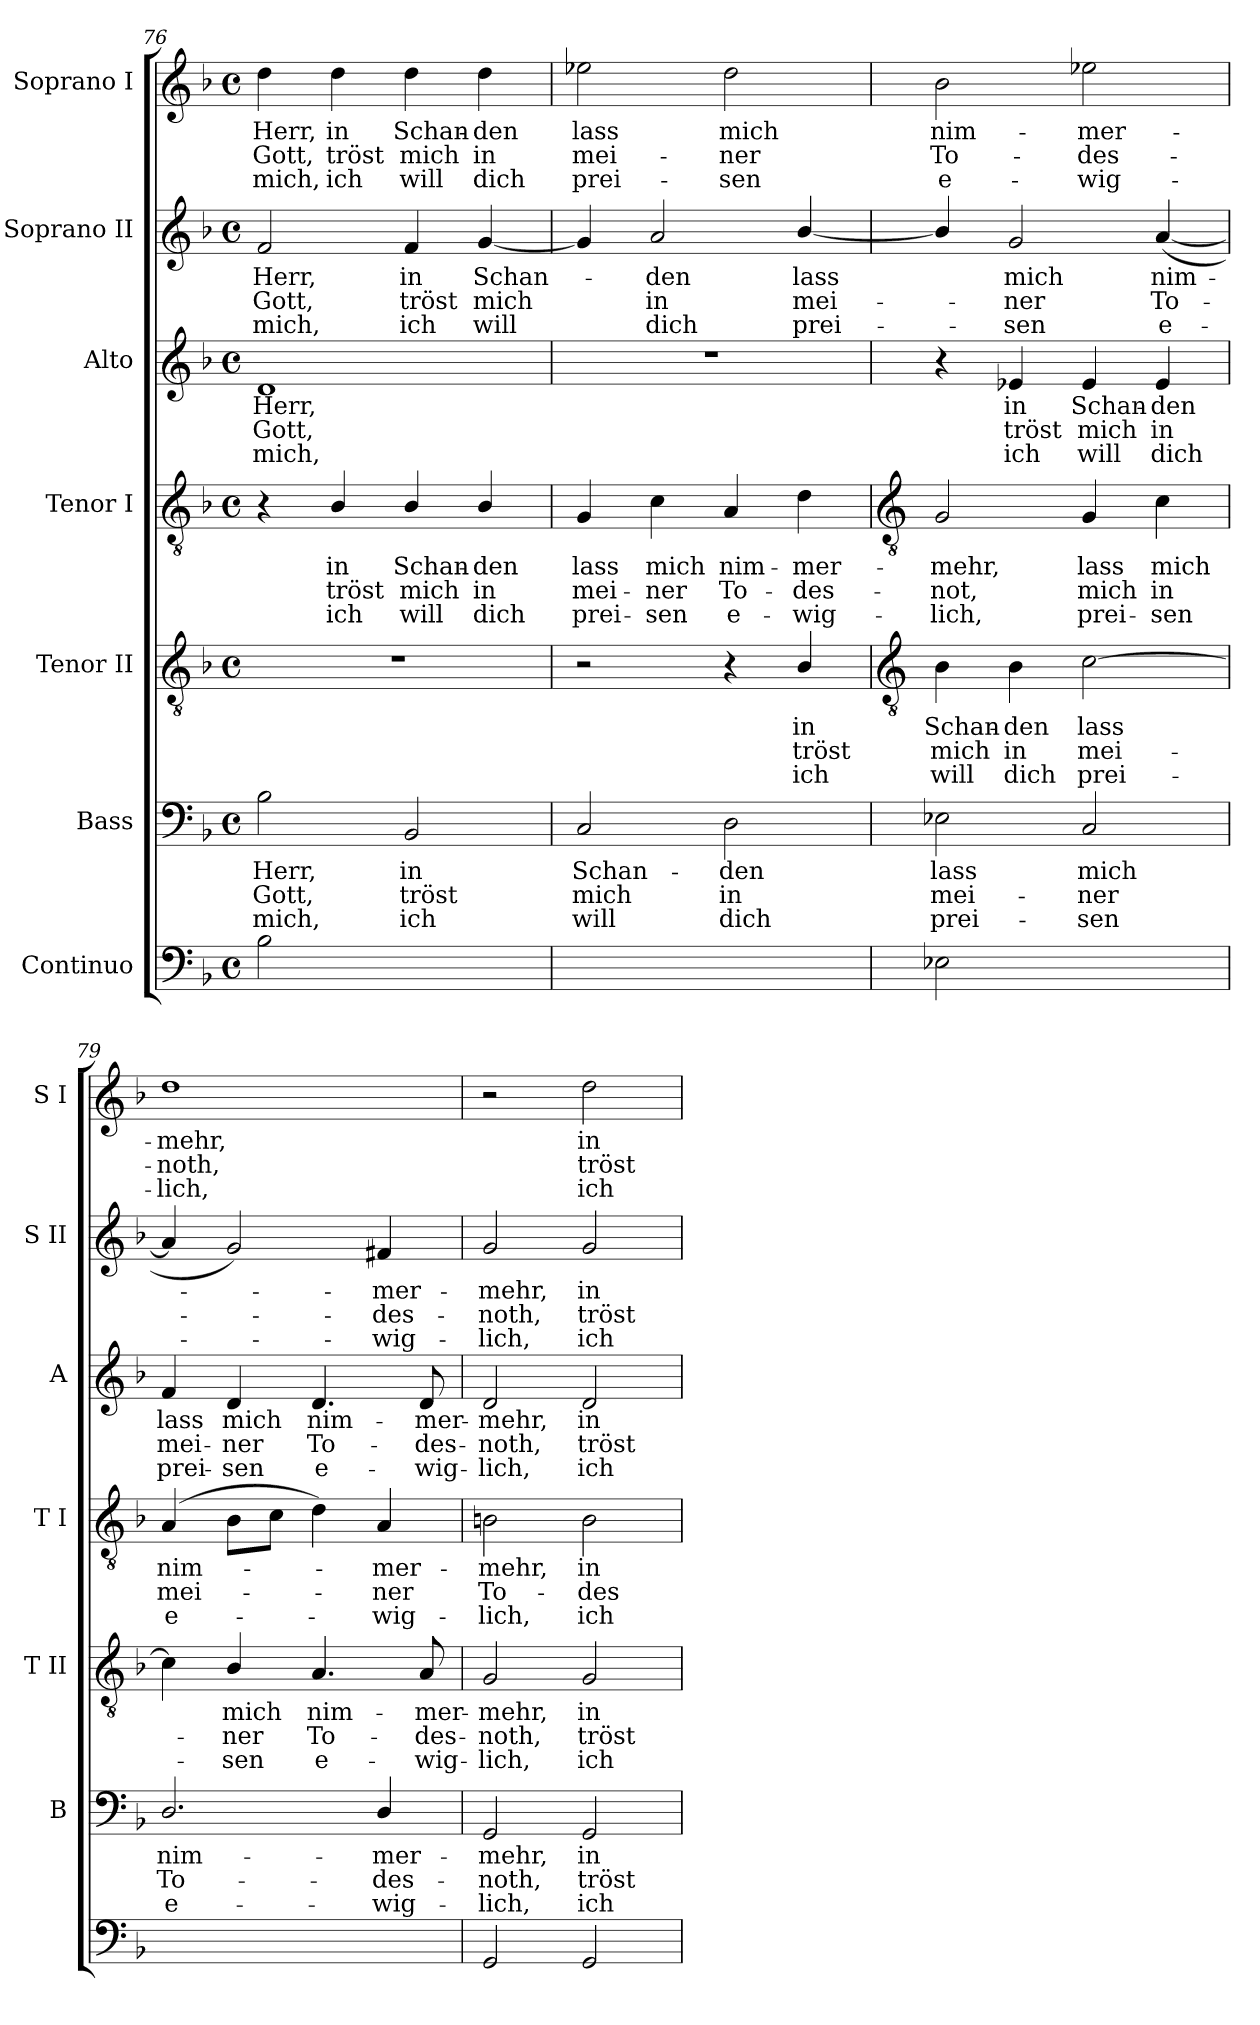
**kern	**text	**text	**kern	**text	**text	**text	**kern	**text	**text	**text	**kern	**text	**text	**text	**kern	**text	**text	**text	**kern	**text	**text	**text	**kern	**text	**text	**text
*part7	*part7	*part7	*part6	*part6	*part6	*part6	*part5	*part5	*part5	*part5	*part4	*part4	*part4	*part4	*part3	*part3	*part3	*part3	*part2	*part2	*part2	*part2	*part1	*part1	*part1	*part1
*staff7	*staff7	*staff7	*staff6	*staff6	*staff6	*staff6	*staff5	*staff5	*staff5	*staff5	*staff4	*staff4	*staff4	*staff4	*staff3	*staff3	*staff3	*staff3	*staff2	*staff2	*staff2	*staff2	*staff1	*staff1	*staff1	*staff1
*I"Continuo	*	*	*I"Bass	*	*	*	*I"Tenor II	*	*	*	*I"Tenor I	*	*	*	*I"Alto	*	*	*	*I"Soprano II	*	*	*	*I"Soprano I	*	*	*
*	*	*	*I'B	*	*	*	*I'T II	*	*	*	*I'T I	*	*	*	*I'A	*	*	*	*I'S II	*	*	*	*I'S I	*	*	*
*clefF4	*	*	*clefF4	*	*	*	*clefGv2	*	*	*	*clefGv2	*	*	*	*clefG2	*	*	*	*clefG2	*	*	*	*clefG2	*	*	*
*k[b-]	*	*	*k[b-]	*	*	*	*k[b-]	*	*	*	*k[b-]	*	*	*	*k[b-]	*	*	*	*k[b-]	*	*	*	*k[b-]	*	*	*
*F:	*	*	*F:	*	*	*	*F:	*	*	*	*F:	*	*	*	*F:	*	*	*	*F:	*	*	*	*F:	*	*	*
*M4/4	*	*	*M4/4	*	*	*	*M4/4	*	*	*	*M4/4	*	*	*	*M4/4	*	*	*	*M4/4	*	*	*	*M4/4	*	*	*
*met(c)	*	*	*met(c)	*	*	*	*met(c)	*	*	*	*met(c)	*	*	*	*met(c)	*	*	*	*met(c)	*	*	*	*met(c)	*	*	*
=76	=76	=76	=76	=76	=76	=76	=76	=76	=76	=76	=76	=76	=76	=76	=76	=76	=76	=76	=76	=76	=76	=76	=76	=76	=76	=76
!	!	!	!	!LO:LY:b	!LO:LY:b	!LO:LY:b	!	!	!	!	!	!	!	!	!	!LO:LY:b	!LO:LY:b	!LO:LY:b	!	!LO:LY:b	!LO:LY:b	!LO:LY:b	!	!LO:LY:b	!LO:LY:b	!LO:LY:b
2B-	.	.	2B-	Herr,	Gott,	mich,	1r	.	.	.	4r	.	.	.	1d	Herr,	Gott,	mich,	2f	Herr,	Gott,	mich,	4dd	Herr,	Gott,	mich,
!	!	!	!	!	!	!	!	!	!	!	!	!LO:LY:b	!LO:LY:b	!LO:LY:b	!	!	!	!	!	!	!	!	!	!LO:LY:b	!LO:LY:b	!LO:LY:b
.	.	.	.	.	.	.	.	.	.	.	4B-/	in	tröst	ich	.	.	.	.	.	.	.	.	4dd	in	tröst	ich
!	!LO:LY:b	!	!	!LO:LY:b	!LO:LY:b	!LO:LY:b	!	!	!	!	!	!LO:LY:b	!LO:LY:b	!LO:LY:b	!	!	!	!	!	!LO:LY:b	!LO:LY:b	!LO:LY:b	!	!LO:LY:b	!LO:LY:b	!LO:LY:b
[4BB-yy	5	.	2BB-	in	tröst	ich	.	.	.	.	4B-/	Schan-	-mich	will	.	.	.	.	4f	in	tröst	ich	4dd	Schan-	-mich	will
!	!LO:LY:b	!	!	!	!	!	!	!	!	!	!	!LO:LY:b	!LO:LY:b	!LO:LY:b	!	!	!	!	!	!LO:LY:b	!LO:LY:b	!LO:LY:b	!	!LO:LY:b	!LO:LY:b	!LO:LY:b
4BB-yy]	6	.	.	.	.	.	.	.	.	.	4B-/	den	in	dich	.	.	.	.	[4g	Schan-	mich	will	4dd	den	in	dich
=77	=77	=77	=77	=77	=77	=77	=77	=77	=77	=77	=77	=77	=77	=77	=77	=77	=77	=77	=77	=77	=77	=77	=77	=77	=77	=77
!	!	!LO:LY:b	!	!LO:LY:b	!LO:LY:b	!LO:LY:b	!	!	!	!	!	!LO:LY:b	!LO:LY:b	!LO:LY:b	!	!	!	!	!	!	!	!	!	!LO:LY:b	!LO:LY:b	!LO:LY:b
[4Cyy	.	5	2C	Schan-	-mich	will	2r	.	.	.	4G	lass	mei-	-prei-	1r	.	.	.	4g]	.	.	.	2ee-X	lass	mei-	-prei-
!	!	!LO:LY:b	!	!	!	!	!	!	!	!	!	!LO:LY:b	!LO:LY:b	!LO:LY:b	!	!	!	!	!	!LO:LY:b	!LO:LY:b	!LO:LY:b	!	!	!	!
4Cyy]	.	6	.	.	.	.	.	.	.	.	4c	-mich	ner	sen	.	.	.	.	2a	den	in	dich	.	.	.	.
!	!LO:LY:b	!	!	!LO:LY:b	!LO:LY:b	!LO:LY:b	!	!	!	!	!	!LO:LY:b	!LO:LY:b	!LO:LY:b	!	!	!	!	!	!	!	!	!	!LO:LY:b	!LO:LY:b	!LO:LY:b
[4Dyy	5	.	2D	den	in	dich	4r	.	.	.	4A	nim-	-To-	-e-	.	.	.	.	.	.	.	.	2dd	-mich	ner	sen
!	!LO:LY:b	!	!	!	!	!	!	!LO:LY:b	!LO:LY:b	!LO:LY:b	!	!LO:LY:b	!LO:LY:b	!LO:LY:b	!	!	!	!	!	!LO:LY:b	!LO:LY:b	!LO:LY:b	!	!	!	!
4Dyy]	6	.	.	.	.	.	4B-/	in	tröst	ich	4d	-mer-	-des-	-wig-	.	.	.	.	[4b-/	lass	mei-	prei-	.	.	.	.
!!LO:LB:g=z
=78	=78	=78	=78	=78	=78	=78	=78	=78	=78	=78	=78	=78	=78	=78	=78	=78	=78	=78	=78	=78	=78	=78	=78	=78	=78	=78
*	*	*	*	*	*	*	*clefGv2	*	*	*	*clefGv2	*	*	*	*	*	*	*	*	*	*	*	*	*	*	*
!	!	!	!	!LO:LY:b	!LO:LY:b	!LO:LY:b	!	!LO:LY:b	!LO:LY:b	!LO:LY:b	!	!LO:LY:b	!LO:LY:b	!LO:LY:b	!	!	!	!	!	!	!	!	!	!LO:LY:b	!LO:LY:b	!LO:LY:b
2E-X	.	.	2E-X	lass	mei-	-prei-	4B-	Schan-	-mich	will	2G	-mehr,	not,	lich,	4r	.	.	.	4b-/]	.	.	.	2b-	nim-	-To-	-e-
!	!	!	!	!	!	!	!	!LO:LY:b	!LO:LY:b	!LO:LY:b	!	!	!	!	!	!LO:LY:b	!LO:LY:b	!LO:LY:b	!	!LO:LY:b	!LO:LY:b	!LO:LY:b	!	!	!	!
.	.	.	.	.	.	.	4B-	den	in	dich	.	.	.	.	4e-X	in	tröst	ich	2g	mich	ner	sen	.	.	.	.
!	!	!LO:LY:b	!	!LO:LY:b	!LO:LY:b	!LO:LY:b	!	!LO:LY:b	!LO:LY:b	!LO:LY:b	!	!LO:LY:b	!LO:LY:b	!LO:LY:b	!	!LO:LY:b	!LO:LY:b	!LO:LY:b	!	!	!	!	!	!LO:LY:b	!LO:LY:b	!LO:LY:b
[4Cyy	.	5	2C	-mich	ner	sen	[2c	lass	mei-	prei-	4G	lass	mich	prei-	4e-	Schan-	-mich	will	.	.	.	.	2ee-X	-mer-	-des-	-wig-
!	!	!LO:LY:b	!	!	!	!	!	!	!	!	!	!LO:LY:b	!LO:LY:b	!LO:LY:b	!	!LO:LY:b	!LO:LY:b	!LO:LY:b	!	!LO:LY:b	!LO:LY:b	!LO:LY:b	!	!	!	!
4Cyy]	.	6	.	.	.	.	.	.	.	.	4c	-mich	in	sen	4e-	den	in	dich	(<[4a	nim-	To-	e-	.	.	.	.
=79	=79	=79	=79	=79	=79	=79	=79	=79	=79	=79	=79	=79	=79	=79	=79	=79	=79	=79	=79	=79	=79	=79	=79	=79	=79	=79
!	!LO:LY:b	!	!	!LO:LY:b	!LO:LY:b	!LO:LY:b	!	!	!	!	!	!LO:LY:b	!LO:LY:b	!LO:LY:b	!	!LO:LY:b	!LO:LY:b	!LO:LY:b	!	!	!	!	!	!LO:LY:b	!LO:LY:b	!LO:LY:b
[4Dyy	7	.	2.D/	nim-	-To-	-e-	4c]	.	.	.	(>4A	nim-	mei-	e-	4f	lass	mei-	-prei-	4a]	.	.	.	1dd	-mehr,	noth,	lich,
!	!LO:LY:b	!LO:LY:b	!	!	!	!	!	!LO:LY:b	!LO:LY:b	!LO:LY:b	!	!	!	!	!	!LO:LY:b	!LO:LY:b	!LO:LY:b	!	!	!	!	!	!	!	!
4Dyy]	6	4	.	.	.	.	4B-/	mich	ner	sen	8B-L	.	.	.	4d	-mich	ner	sen	2g)	.	.	.	.	.	.	.
.	.	.	.	.	.	.	.	.	.	.	8cJ	.	.	.	.	.	.	.	.	.	.	.	.	.	.	.
!	!	!LO:LY:b	!	!	!	!	!	!LO:LY:b	!LO:LY:b	!LO:LY:b	!	!	!	!	!	!LO:LY:b	!LO:LY:b	!LO:LY:b	!	!	!	!	!	!	!	!
[4Dyy	.	4	.	.	.	.	4.A	nim-	-To-	-e-	4d)	.	.	.	4.d	nim-	-To-	-e-	.	.	.	.	.	.	.	.
!	!	!	!	!LO:LY:b	!LO:LY:b	!LO:LY:b	!	!	!	!	!	!LO:LY:b	!LO:LY:b	!LO:LY:b	!	!	!	!	!	!LO:LY:b	!LO:LY:b	!LO:LY:b	!	!	!	!
4Dyy]	.	.	4D/	-mer-	-des-	-wig-	.	.	.	.	4A	mer-	-ner	wig-	.	.	.	.	4f#X	mer-	-des-	-wig-	.	.	.	.
!	!	!	!	!	!	!	!	!LO:LY:b	!LO:LY:b	!LO:LY:b	!	!	!	!	!	!LO:LY:b	!LO:LY:b	!LO:LY:b	!	!	!	!	!	!	!	!
.	.	.	.	.	.	.	8A	-mer-	-des-	-wig-	.	.	.	.	8d	-mer-	-des-	-wig-	.	.	.	.	.	.	.	.
=80	=80	=80	=80	=80	=80	=80	=80	=80	=80	=80	=80	=80	=80	=80	=80	=80	=80	=80	=80	=80	=80	=80	=80	=80	=80	=80
!	!	!	!	!LO:LY:b	!LO:LY:b	!LO:LY:b	!	!LO:LY:b	!LO:LY:b	!LO:LY:b	!	!LO:LY:b	!LO:LY:b	!LO:LY:b	!	!LO:LY:b	!LO:LY:b	!LO:LY:b	!	!LO:LY:b	!LO:LY:b	!LO:LY:b	!	!	!	!
2GG	.	.	2GG	-mehr,	noth,	lich,	2G	-mehr,	noth,	lich,	2Bn	-mehr,	To-	-lich,	2d	-mehr,	noth,	lich,	2g	-mehr,	noth,	lich,	2r	.	.	.
!	!	!	!	!LO:LY:b	!LO:LY:b	!LO:LY:b	!	!LO:LY:b	!LO:LY:b	!LO:LY:b	!	!LO:LY:b	!LO:LY:b	!LO:LY:b	!	!LO:LY:b	!LO:LY:b	!LO:LY:b	!	!LO:LY:b	!LO:LY:b	!LO:LY:b	!	!LO:LY:b	!LO:LY:b	!LO:LY:b
2GG	.	.	2GG	in	tröst	ich	2G	in	tröst	ich	2B	in	des-	-ich	2d	in	tröst	ich	2g	in	tröst	ich	2dd	in	tröst	ich
=	=	=	=	=	=	=	=	=	=	=	=	=	=	=	=	=	=	=	=	=	=	=	=	=	=	=
*-	*-	*-	*-	*-	*-	*-	*-	*-	*-	*-	*-	*-	*-	*-	*-	*-	*-	*-	*-	*-	*-	*-	*-	*-	*-	*-
